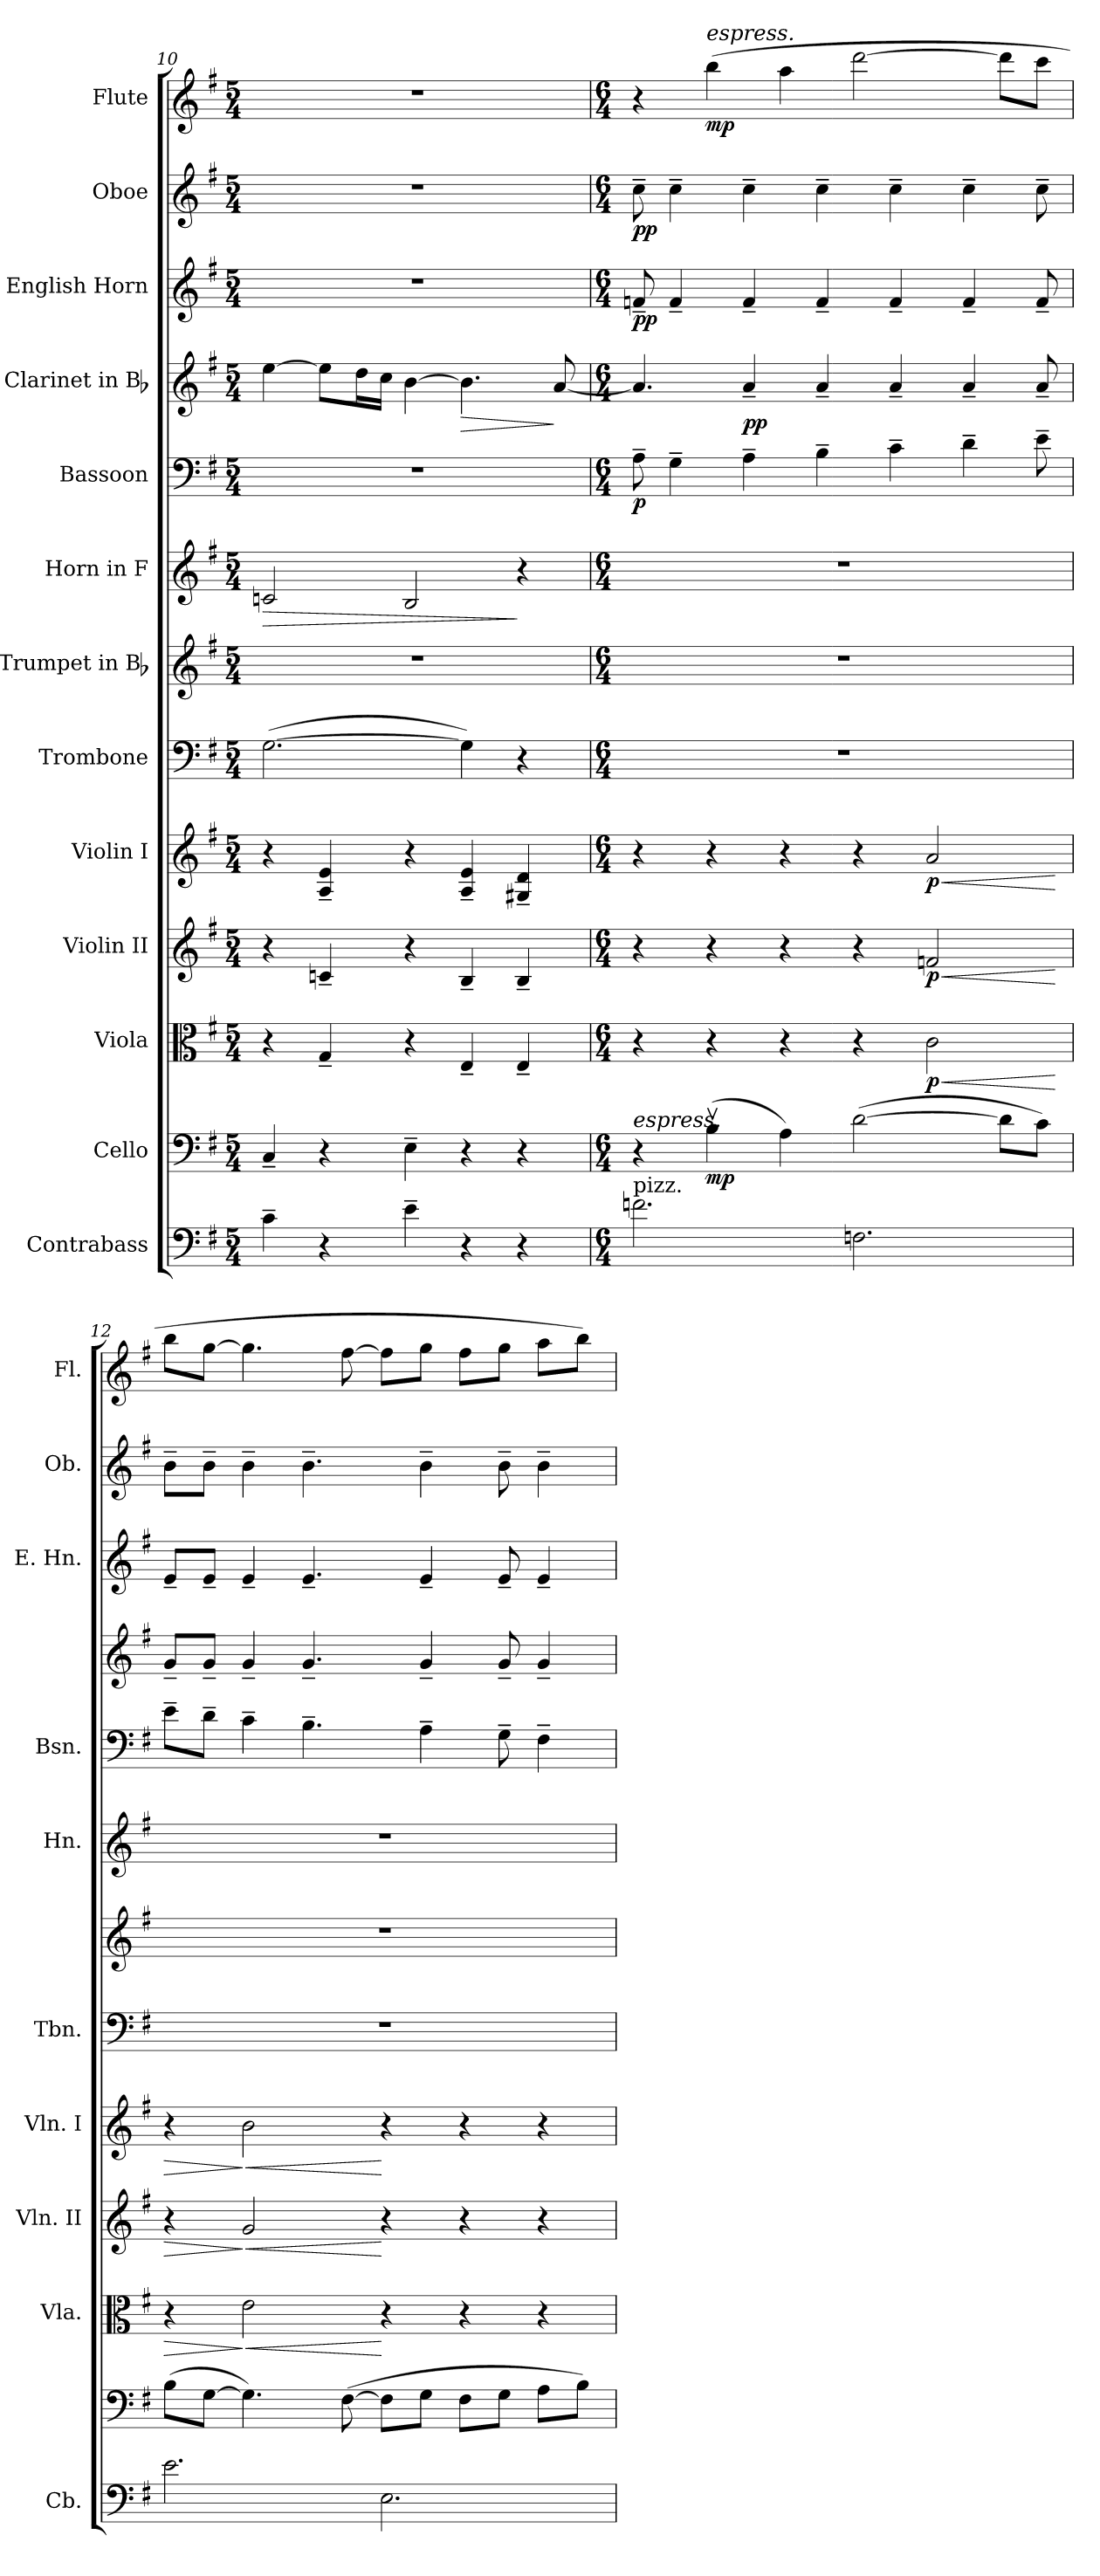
**kern	**kern	**dynam	**kern	**dynam	**kern	**dynam	**kern	**dynam	**kern	**kern	**kern	**dynam	**kern	**dynam	**kern	**dynam	**kern	**dynam	**kern	**dynam	**kern	**dynam
*part13	*part12	*part12	*part11	*part11	*part10	*part10	*part9	*part9	*part8	*part7	*part6	*part6	*part5	*part5	*part4	*part4	*part3	*part3	*part2	*part2	*part1	*part1
*staff13	*staff12	*staff12	*staff11	*staff11	*staff10	*staff10	*staff9	*staff9	*staff8	*staff7	*staff6	*staff6	*staff5	*staff5	*staff4	*staff4	*staff3	*staff3	*staff2	*staff2	*staff1	*staff1
*I"Contrabass	*I"Cello	*	*I"Viola	*	*I"Violin II	*	*I"Violin I	*	*I"Trombone	*I"Trumpet in Bb	*I"Horn in F	*	*I"Bassoon	*	*I"Clarinet in Bb	*	*I"English Horn	*	*I"Oboe	*	*I"Flute	*
*I'Cb.	*	*	*I'Vla.	*	*I'Vln. II	*	*I'Vln. I	*	*I'Tbn.	*	*I'Hn.	*	*I'Bsn.	*	*	*	*I'E. Hn.	*	*I'Ob.	*	*I'Fl.	*
*clefF4	*clefF4	*	*clefC3	*	*clefG2	*	*clefG2	*	*clefF4	*clefG2	*clefG2	*	*clefF4	*	*clefG2	*	*clefG2	*	*clefG2	*	*clefG2	*
*ITrd7c12	*	*	*	*	*	*	*	*	*	*	*	*	*	*	*	*	*	*	*	*	*	*
*k[f#]	*k[f#]	*	*k[f#]	*	*k[f#]	*	*k[f#]	*	*k[f#]	*k[f#]	*k[f#]	*	*k[f#]	*	*k[f#]	*	*k[f#]	*	*k[f#]	*	*k[f#]	*
*G:	*G:	*	*G:	*	*G:	*	*G:	*	*G:	*G:	*G:	*	*G:	*	*G:	*	*G:	*	*G:	*	*G:	*
*M5/4	*M5/4	*	*M5/4	*	*M5/4	*	*M5/4	*	*M5/4	*M5/4	*M5/4	*	*M5/4	*	*M5/4	*	*M5/4	*	*M5/4	*	*M5/4	*
=10	=10	=10	=10	=10	=10	=10	=10	=10	=10	=10	=10	=10	=10	=10	=10	=10	=10	=10	=10	=10	=10	=10
!	!	!	!	!	!	!	!	!	!	!	!	!LO:HP:b	!	!	!	!	!	!	!	!	!	!
4C~>\	4C~</	.	4r	.	4r	.	4r	.	(>[2.G\	4%5r	2cn/	>	4%5r	.	[4ee\	.	4%5r	.	4%5r	.	4%5r	.
4r	4r	.	4G~</	.	4cn~</	.	4A/~< 4e/~<	.	.	.	.	.	.	.	8ee\L]	.	.	.	.	.	.	.
.	.	.	.	.	.	.	.	.	.	.	.	.	.	.	16dd\L	.	.	.	.	.	.	.
.	.	.	.	.	.	.	.	.	.	.	.	.	.	.	16cc\JJ	.	.	.	.	.	.	.
4E~>\	4E~>\	.	4r	.	4r	.	4r	.	.	.	2B/	.	.	.	[4b\	.	.	.	.	.	.	.
!	!	!	!	!	!	!	!	!	!	!	!	!	!	!	!	!LO:HP:b	!	!	!	!	!	!
4r	4r	.	4E~</	.	4B~</	.	4A/~< 4e/~<	.	4G\])	.	.	.	.	.	4.b\]	>	.	.	.	.	.	.
4r	4r	.	4E~</	.	4B~</	.	4G#X/~< 4d/~<	.	4r	.	4r	]	.	.	.	.	.	.	.	.	.	.
.	.	.	.	.	.	.	.	.	.	.	.	.	.	.	[8a/	]	.	.	.	.	.	.
=11	=11	=11	=11	=11	=11	=11	=11	=11	=11	=11	=11	=11	=11	=11	=11	=11	=11	=11	=11	=11	=11	=11
*M6/4	*M6/4	*	*M6/4	*	*M6/4	*	*M6/4	*	*M6/4	*M6/4	*M6/4	*	*M6/4	*	*M6/4	*	*M6/4	*	*M6/4	*	*M6/4	*
!	!LO:TX:a:i:t=espress.	!	!	!	!	!	!	!	!	!	!	!	!	!	!	!	!	!	!	!	!	!
!LO:TX:a:t=pizz.	!	!	!	!	!	!	!	!	!	!	!	!	!	!	!	!	!	!	!	!	!	!
!	!	!	!	!	!	!	!	!	!	!	!	!	!	!LO:DY:b	!	!	!	!LO:DY:b	!	!LO:DY:b	!	!
2.Fn\	4r	.	4r	.	4r	.	4r	.	1.r	1.r	1.r	.	8A~>\	p	4.a/]	.	8fn~</	pp	8cc~>\	pp	4r	.
.	.	.	.	.	.	.	.	.	.	.	.	.	4G~>\	.	.	.	4f~</	.	4cc~>\	.	.	.
!	!	!	!	!	!	!	!	!	!	!	!	!	!	!	!	!	!	!	!	!	!LO:TX:a:i:t=espress.	!
!	!	!LO:DY:b	!	!	!	!	!	!	!	!	!	!	!	!	!	!	!	!	!	!	!	!LO:DY:b
.	(>4Bv>\	mp	4r	.	4r	.	4r	.	.	.	.	.	.	.	.	.	.	.	.	.	(>4bb\	mp
!	!	!	!	!	!	!	!	!	!	!	!	!	!	!	!	!LO:DY:b	!	!	!	!	!	!
.	.	.	.	.	.	.	.	.	.	.	.	.	4A~>\	.	4a~</	pp	4f~</	.	4cc~>\	.	.	.
.	4A\)	.	4r	.	4r	.	4r	.	.	.	.	.	.	.	.	.	.	.	.	.	4aa\	.
.	.	.	.	.	.	.	.	.	.	.	.	.	4B~>\	.	4a~</	.	4f~</	.	4cc~>\	.	.	.
2.FFn\	(>[2d\	.	4r	.	4r	.	4r	.	.	.	.	.	.	.	.	.	.	.	.	.	[2ddd\	.
.	.	.	.	.	.	.	.	.	.	.	.	.	4c~>\	.	4a~</	.	4f~</	.	4cc~>\	.	.	.
!	!	!	!	!LO:HP:b	!	!LO:HP:b	!	!LO:HP:b	!	!	!	!	!	!	!	!	!	!	!	!	!	!
!	!	!	!	!LO:DY:n=1:b	!	!LO:DY:n=1:b	!	!LO:DY:n=1:b	!	!	!	!	!	!	!	!	!	!	!	!	!	!
.	.	.	2c\	< p	2fn/	< p	2a/	< p	.	.	.	.	.	.	.	.	.	.	.	.	.	.
.	.	.	.	.	.	.	.	.	.	.	.	.	4d~>\	.	4a~</	.	4f~</	.	4cc~>\	.	.	.
.	8d\L]	.	.	.	.	.	.	.	.	.	.	.	.	.	.	.	.	.	.	.	8ddd\L]	.
.	8c\J)	.	.	.	.	.	.	.	.	.	.	.	8e~>\	.	8a~</	.	8f~</	.	8cc~>\	.	8ccc\J	.
.	.	.	.	[	.	[	.	[	.	.	.	.	.	.	.	.	.	.	.	.	.	.
=12	=12	=12	=12	=12	=12	=12	=12	=12	=12	=12	=12	=12	=12	=12	=12	=12	=12	=12	=12	=12	=12	=12
!	!	!	!	!LO:HP:b	!	!LO:HP:b	!	!LO:HP:b	!	!	!	!	!	!	!	!	!	!	!	!	!	!
2.E\	(>8B\L	.	4r	>	4r	>	4r	>	1.r	1.r	1.r	.	8e~>\L	.	8g~</L	.	8e~</L	.	8b~>\L	.	8bb\L	.
.	[8G\J	.	.	.	.	.	.	.	.	.	.	.	8d~>\J	.	8g~</J	.	8e~</J	.	8b~>\J	.	[8gg\J	.
!	!	!	!	!LO:HP:n=1:b	!	!	!	!	!	!	!	!	!	!	!	!	!	!	!	!	!	!
!	!	!	!	!LO:HP:n=1:b	!	!LO:HP:n=1:b	!	!	!	!	!	!	!	!	!	!	!	!	!	!	!	!
!	!	!	!	!	!	!LO:HP:n=1:b	!	!LO:HP:n=1:b	!	!	!	!	!	!	!	!	!	!	!	!	!	!
!	!	!	!	!	!	!	!	!LO:HP:n=1:b	!	!	!	!	!	!	!	!	!	!	!	!	!	!
.	4.G\])	.	2e\	] < >	2g/	] < >	2b\	] < >	.	.	.	.	4c~>\	.	4g~</	.	4e~</	.	4b~>\	.	4.gg\]	.
.	.	.	.	.	.	.	.	.	.	.	.	.	4.B~>\	.	4.g~</	.	4.e~</	.	4.b~>\	.	.	.
.	(>[8F#\	.	.	.	.	.	.	.	.	.	.	.	.	.	.	.	.	.	.	.	[8ff#\	.
2.EE\	8F#\L]	.	4r	[	4r	[	4r	[	.	.	.	.	.	.	.	.	.	.	.	.	8ff#\L]	.
.	8G\J	.	.	.	.	.	.	.	.	.	.	.	4A~>\	.	4g~</	.	4e~</	.	4b~>\	.	8gg\J	.
.	8F#\L	.	4r	]	4r	]	4r	]	.	.	.	.	.	.	.	.	.	.	.	.	8ff#\L	.
.	8G\J	.	.	.	.	.	.	.	.	.	.	.	8G~>\	.	8g~</	.	8e~</	.	8b~>\	.	8gg\J	.
.	8A\L	.	4r	.	4r	.	4r	.	.	.	.	.	4F#~>\	.	4g~</	.	4e~</	.	4b~>\	.	8aa\L	.
.	8B\J)	.	.	.	.	.	.	.	.	.	.	.	.	.	.	.	.	.	.	.	8bb\J)	.
=	=	=	=	=	=	=	=	=	=	=	=	=	=	=	=	=	=	=	=	=	=	=
*-	*-	*-	*-	*-	*-	*-	*-	*-	*-	*-	*-	*-	*-	*-	*-	*-	*-	*-	*-	*-	*-	*-
